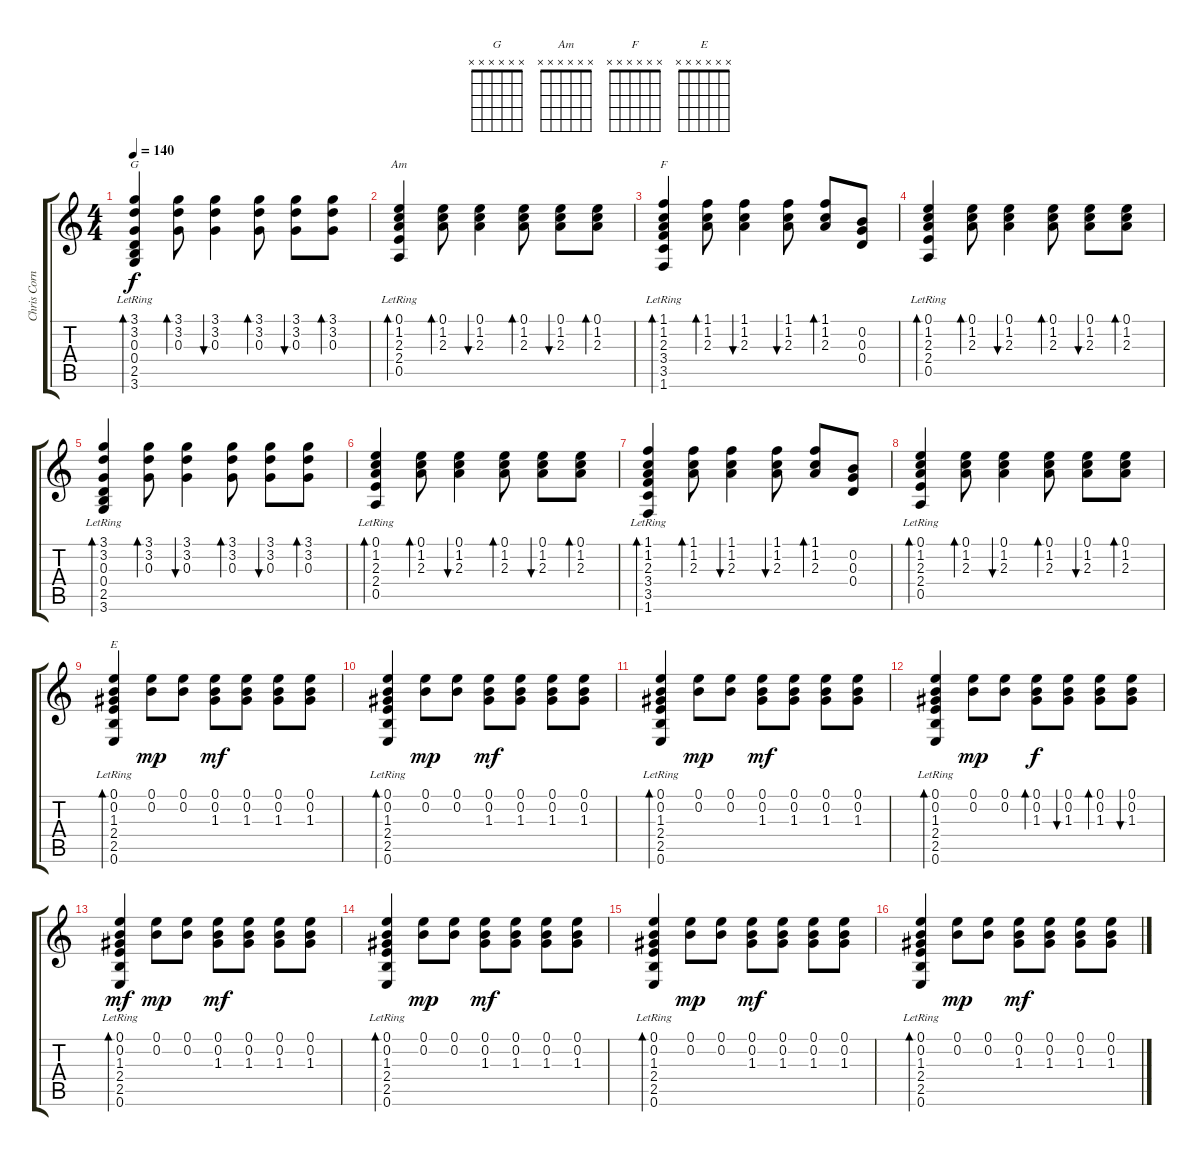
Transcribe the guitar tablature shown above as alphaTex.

\track ("Chris Cornell Guitar" "Chris Corn") {instrument acousticguitarsteel}
\staff {score tabs}
\tuning (E4 B3 G3 D3 A2 E2) {hide}
\chord ("G" x x x x x x) {firstfret 0}
\chord ("Am" x x x x x x) {firstfret 0}
\chord ("F" x x x x x x) {firstfret 0}
\chord ("E" x x x x x x) {firstfret 0}
\ts (4 4)
\tempo 140
\clef g2
\ks c
(3.1 3.2 0.3 0.4{lr} 2.5{lr} 3.6{lr}).4{bd 30 ch "G" dy f} (3.1 3.2 0.3).8{bd 60} (3.1 3.2 0.3).4{bu 60} (3.1 3.2 0.3).8{bd 60} (3.1 3.2 0.3).8{bu 60} (3.1 3.2 0.3).8{bd 60} |
(0.1 1.2 2.3 2.4{lr} 0.5{lr}).4{bd 30 ch "Am"} (0.1 1.2 2.3).8{bd 60} (0.1 1.2 2.3).4{bu 60} (0.1 1.2 2.3).8{bd 60} (0.1 1.2 2.3).8{bu 60} (0.1 1.2 2.3).8{bd 60} |
(1.1 1.2 2.3 3.4{lr} 3.5{lr} 1.6{lr}).4{bd 30 ch "F"} (1.1 1.2 2.3).8{bd 60} (1.1 1.2 2.3).4{bu 60} (1.1 1.2 2.3).8{bu 60} (1.1 1.2 2.3).8{bd 60} (0.2 0.3 0.4).8 |
(0.1 1.2 2.3 2.4{lr} 0.5{lr}).4{bd 30} (0.1 1.2 2.3).8{bd 60} (0.1 1.2 2.3).4{bu 60} (0.1 1.2 2.3).8{bd 60} (0.1 1.2 2.3).8{bu 60} (0.1 1.2 2.3).8{bd 60} |
(3.1 3.2 0.3 0.4{lr} 2.5{lr} 3.6{lr}).4{bd 30} (3.1 3.2 0.3).8{bd 60} (3.1 3.2 0.3).4{bu 60} (3.1 3.2 0.3).8{bd 60} (3.1 3.2 0.3).8{bu 60} (3.1 3.2 0.3).8{bd 60} |
(0.1 1.2 2.3 2.4{lr} 0.5{lr}).4{bd 30} (0.1 1.2 2.3).8{bd 60} (0.1 1.2 2.3).4{bu 60} (0.1 1.2 2.3).8{bd 60} (0.1 1.2 2.3).8{bu 60} (0.1 1.2 2.3).8{bd 60} |
(1.1 1.2 2.3 3.4{lr} 3.5{lr} 1.6{lr}).4{bd 30} (1.1 1.2 2.3).8{bd 60} (1.1 1.2 2.3).4{bu 60} (1.1 1.2 2.3).8{bu 60} (1.1 1.2 2.3).8{bd 60} (0.2 0.3 0.4).8 |
(0.1 1.2 2.3 2.4{lr} 0.5{lr}).4{bd 30} (0.1 1.2 2.3).8{bd 60} (0.1 1.2 2.3).4{bu 60} (0.1 1.2 2.3).8{bd 60} (0.1 1.2 2.3).8{bu 60} (0.1 1.2 2.3).8{bd 60} |
(0.1 0.2 1.3{lr} 2.4{lr} 2.5{lr} 0.6{lr}).4{bd 60 ch "E"} (0.1 0.2).8{dy mp} (0.1 0.2).8 (0.1 0.2 1.3).8{dy mf} (0.1 0.2 1.3).8 (0.1 0.2 1.3).8 (0.1 0.2 1.3).8 |
(0.1 0.2 1.3{lr} 2.4{lr} 2.5{lr} 0.6{lr}).4{bd 60} (0.1 0.2).8{dy mp} (0.1 0.2).8 (0.1 0.2 1.3).8{dy mf} (0.1 0.2 1.3).8 (0.1 0.2 1.3).8 (0.1 0.2 1.3).8 |
(0.1 0.2 1.3{lr} 2.4{lr} 2.5{lr} 0.6{lr}).4{bd 60} (0.1 0.2).8{dy mp} (0.1 0.2).8 (0.1 0.2 1.3).8{dy mf} (0.1 0.2 1.3).8 (0.1 0.2 1.3).8 (0.1 0.2 1.3).8 |
(0.1 0.2 1.3{lr} 2.4{lr} 2.5{lr} 0.6{lr}).4{bd 60} (0.1 0.2).8{dy mp} (0.1 0.2).8 (0.1 0.2 1.3).8{bd 60 dy f} (0.1 0.2 1.3).8{bu 60} (0.1 0.2 1.3).8{bd 60} (0.1 0.2 1.3).8{bu 60} |
(0.1 0.2 1.3{lr} 2.4{lr} 2.5{lr} 0.6{lr}).4{bd 60 dy mf} (0.1 0.2).8{dy mp} (0.1 0.2).8 (0.1 0.2 1.3).8{dy mf} (0.1 0.2 1.3).8 (0.1 0.2 1.3).8 (0.1 0.2 1.3).8 |
(0.1 0.2 1.3{lr} 2.4{lr} 2.5{lr} 0.6{lr}).4{bd 60} (0.1 0.2).8{dy mp} (0.1 0.2).8 (0.1 0.2 1.3).8{dy mf} (0.1 0.2 1.3).8 (0.1 0.2 1.3).8 (0.1 0.2 1.3).8 |
(0.1 0.2 1.3{lr} 2.4{lr} 2.5{lr} 0.6{lr}).4{bd 60} (0.1 0.2).8{dy mp} (0.1 0.2).8 (0.1 0.2 1.3).8{dy mf} (0.1 0.2 1.3).8 (0.1 0.2 1.3).8 (0.1 0.2 1.3).8 |
(0.1 0.2 1.3{lr} 2.4{lr} 2.5{lr} 0.6{lr}).4{bd 60} (0.1 0.2).8{dy mp} (0.1 0.2).8 (0.1 0.2 1.3).8{dy mf} (0.1 0.2 1.3).8 (0.1 0.2 1.3).8 (0.1 0.2 1.3).8
